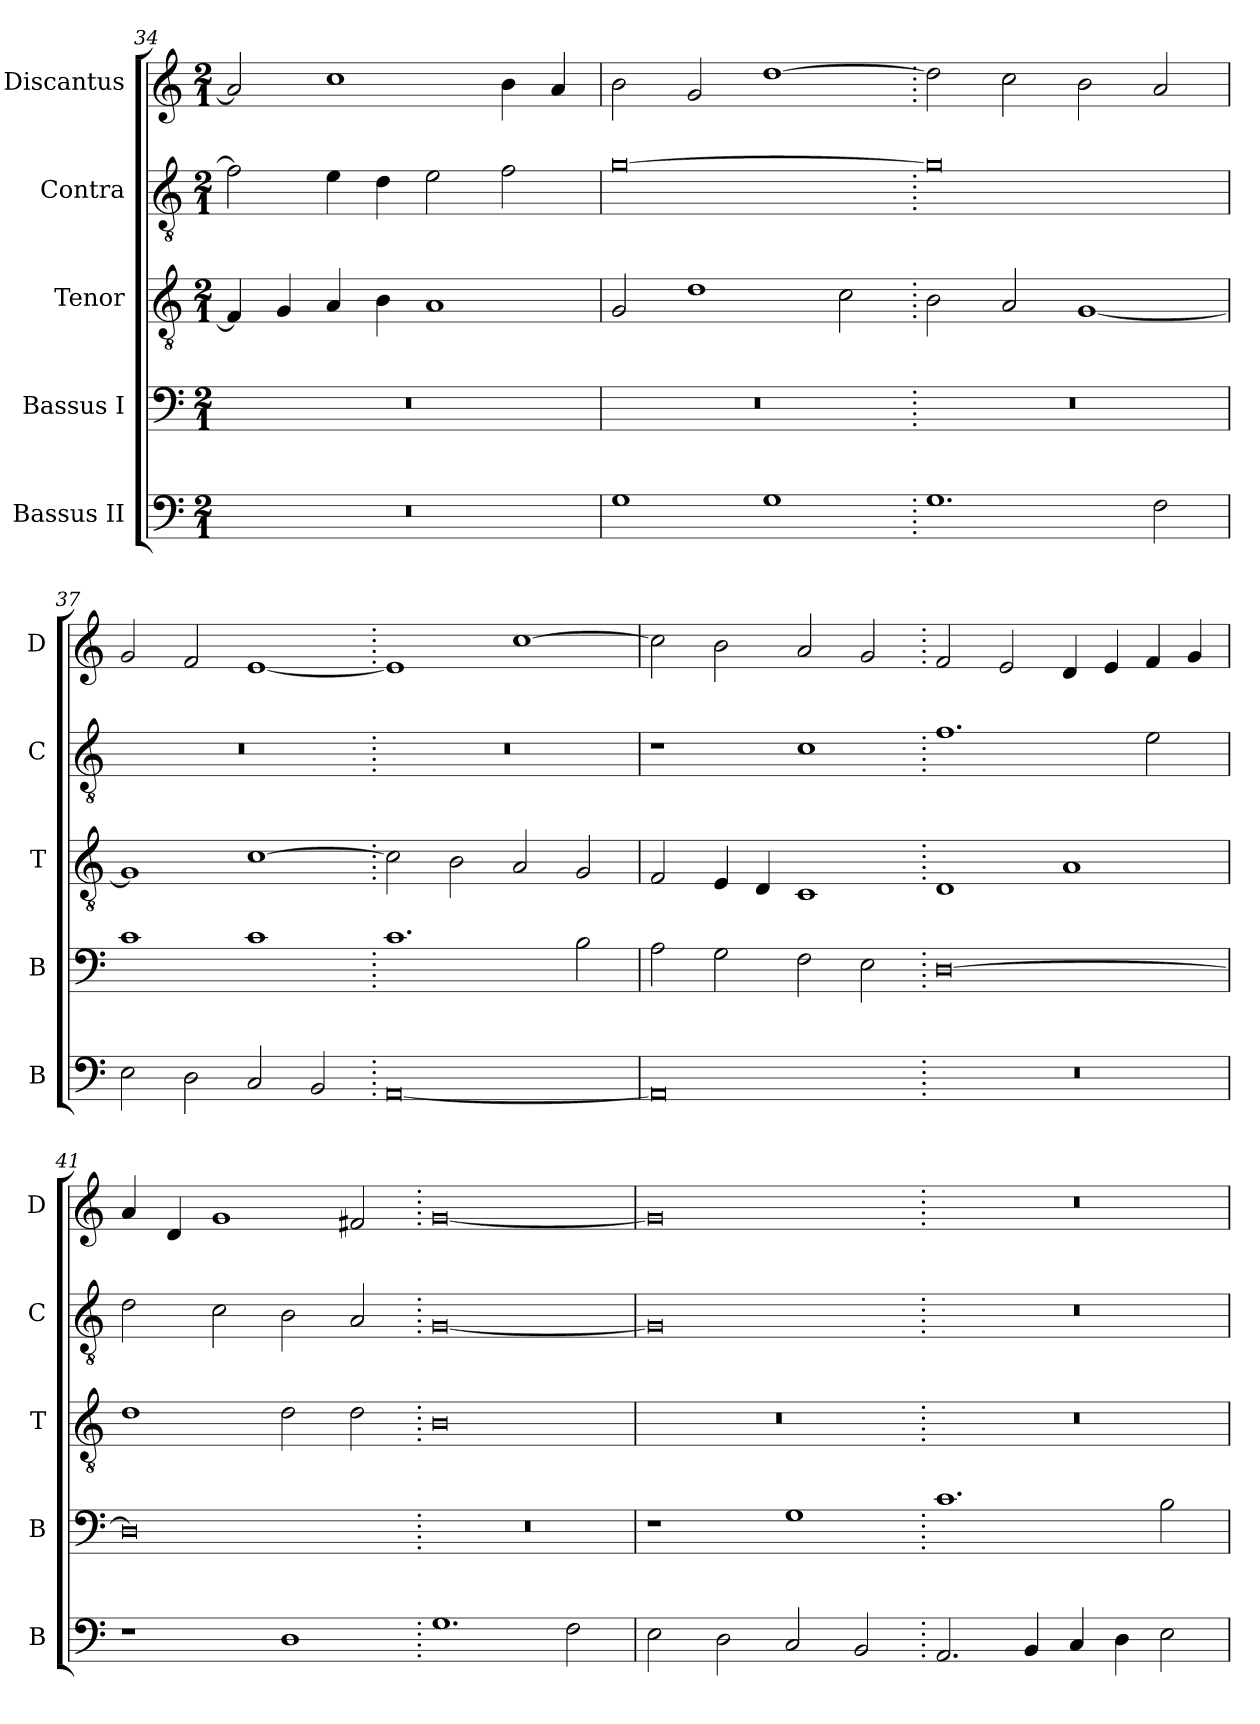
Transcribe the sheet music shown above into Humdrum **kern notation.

**kern	**kern	**kern	**kern	**kern
*part5	*part4	*part3	*part2	*part1
*staff5	*staff4	*staff3	*staff2	*staff1
*I"Bassus II	*I"Bassus I	*I"Tenor	*I"Contra	*I"Discantus
*I'B	*I'B	*I'T	*I'C	*I'D
*clefF4	*clefF4	*clefGv2	*clefGv2	*clefG2
*k[]	*k[]	*k[]	*k[]	*k[]
*M2/1	*M2/1	*M2/1	*M2/1	*M2/1
=34	=34	=34	=34	=34
0r	0r	4F/]	2f\]	2a/]
.	.	4G/	.	.
.	.	4A/	4e\	1cc
.	.	4B\	4d\	.
.	.	1A	2e\	.
.	.	.	2f\	4b\
.	.	.	.	4a/
=35	=35	=35	=35	=35
1G	0r	2G/	[0g	2b\
.	.	1d	.	2g/
1G	.	.	.	[1dd
.	.	2c\	.	.
=36.	=36.	=36.	=36.	=36.
1.G	0r	2B\	0g]	2dd\]
.	.	2A/	.	2cc\
.	.	[1G	.	2b\
2F\	.	.	.	2a/
=37	=37	=37	=37	=37
2E\	1c	1G]	0r	2g/
2D\	.	.	.	2f/
2C/	1c	[1c	.	[1e
2BB/	.	.	.	.
=38.	=38.	=38.	=38.	=38.
[0AA	1.c	2c\]	0r	1e]
.	.	2B\	.	.
.	.	2A/	.	[1cc
.	2B\	2G/	.	.
=39	=39	=39	=39	=39
0AA]	2A\	2F/	1r	2cc\]
.	2G\	4E/	.	2b\
.	.	4D/	.	.
.	2F\	1C	1c	2a/
.	2E\	.	.	2g/
=40.	=40.	=40.	=40.	=40.
0r	[0D	1D	1.f	2f/
.	.	.	.	2e/
.	.	1A	.	4d/
.	.	.	.	4e/
.	.	.	2e\	4f/
.	.	.	.	4g/
=41	=41	=41	=41	=41
1r	0D]	1d	2d\	4a/
.	.	.	.	4d/
.	.	.	2c\	1g
1D	.	2d\	2B\	.
.	.	2d\	2A/	2f#X/
=42.	=42.	=42.	=42.	=42.
1.G	0r	0B	[0G	[0g
2F\	.	.	.	.
=43	=43	=43	=43	=43
2E\	1r	0r	0G]	0g]
2D\	.	.	.	.
2C/	1G	.	.	.
2BB/	.	.	.	.
=44.	=44.	=44.	=44.	=44.
2.AA/	1.c	0r	0r	0r
4BB/	.	.	.	.
4C/	.	.	.	.
4D\	.	.	.	.
2E\	2B\	.	.	.
=	=	=	=	=
*-	*-	*-	*-	*-
